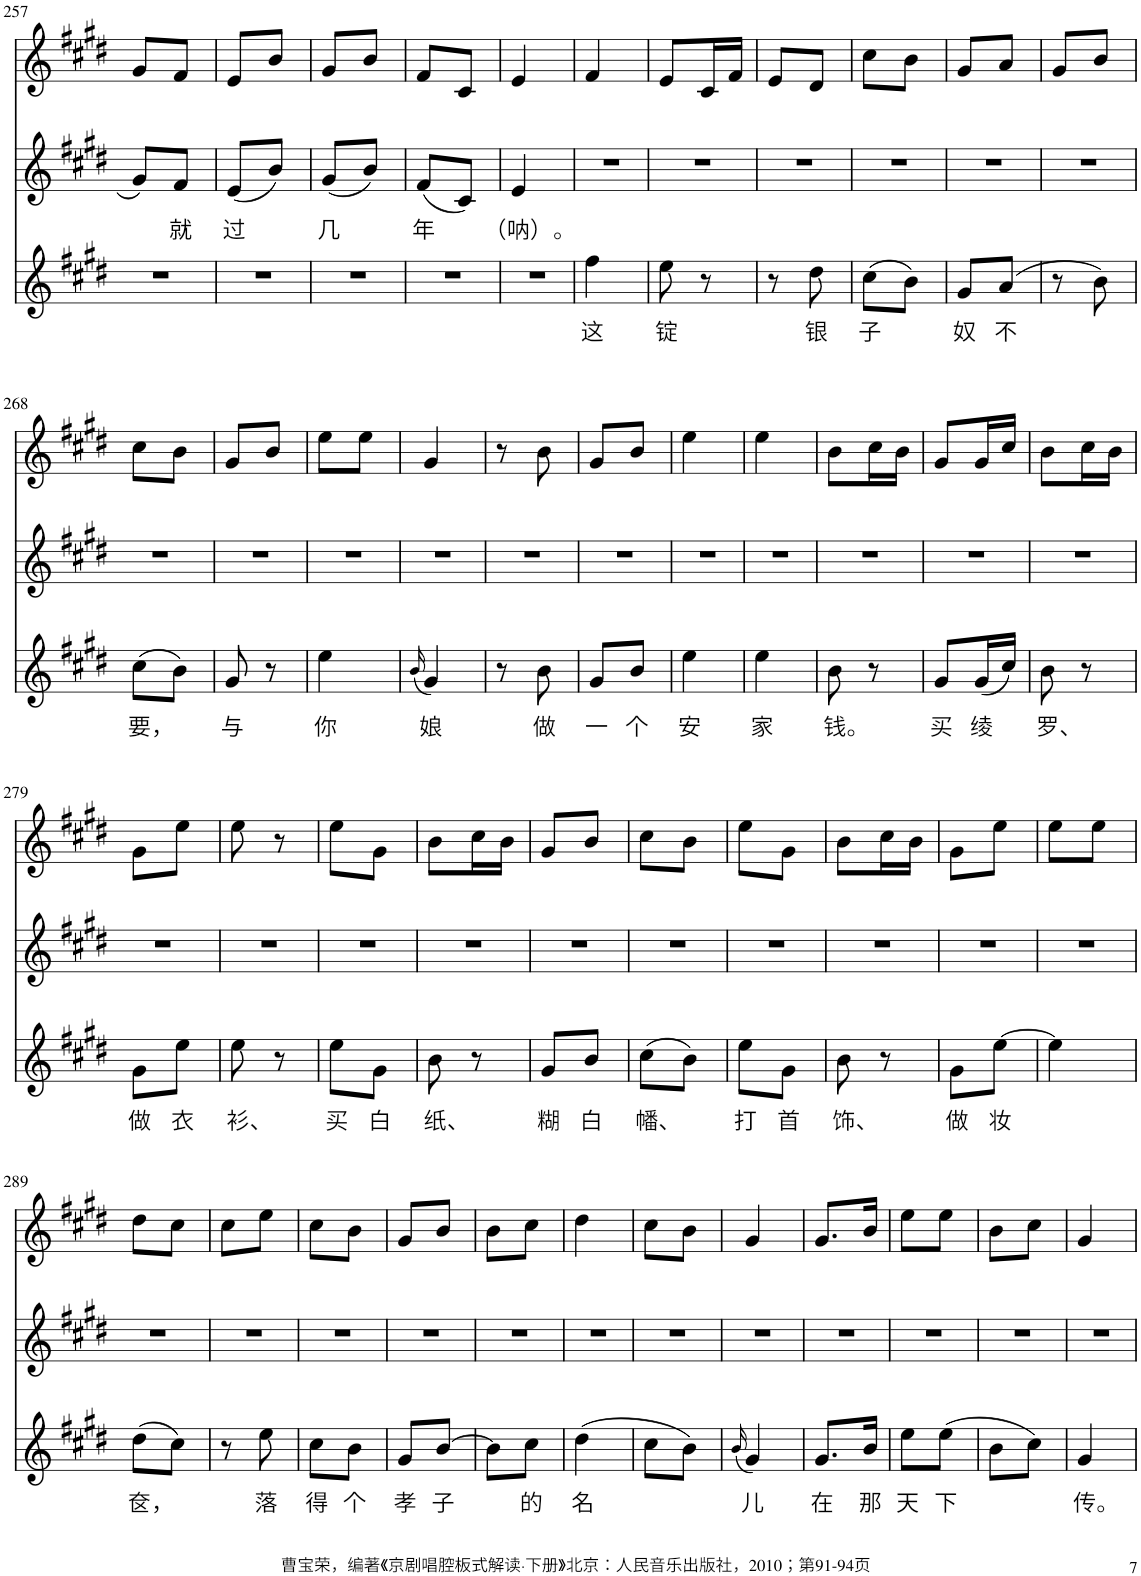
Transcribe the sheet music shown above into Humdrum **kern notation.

**kern	**text	**kern	**text	**kern
*part3	*part3	*part2	*part2	*part1
*staff3	*staff3	*staff2	*staff2	*staff1
*I"Piano	*	*I"Piano	*	*I"Piano
*I'Pno	*	*I'Pno	*	*I'Pno
!!LO:PB:g=z
*clefG2	*	*clefG2	*	*clefG2
*k[f#c#g#d#]	*	*k[f#c#g#d#]	*	*k[f#c#g#d#]
*M1/4	*	*M1/4	*	*M1/4
=257	=257	=257	=257	=257
4r	.	8g#/L	.	8g#/L
!	!	!	!LO:LY:b	!
.	.	8f#/J	就	8f#/J
=258	=258	=258	=258	=258
!	!	!	!LO:LY:b	!
4r	.	(8e/L	过	8e/L
.	.	8b/J)	.	8b/J
=259	=259	=259	=259	=259
!	!	!	!LO:LY:b	!
4r	.	(8g#/L	几	8g#/L
.	.	8b/J)	.	8b/J
=260	=260	=260	=260	=260
!	!	!	!LO:LY:b	!
4r	.	(8f#/L	年	8f#/L
.	.	8c#/J)	.	8c#/J
=261	=261	=261	=261	=261
!	!	!	!LO:LY:b	!
4r	.	4e/	（呐）。	4e/
=262	=262	=262	=262	=262
!	!LO:LY:b	!	!	!
4ff#\	这	4r	.	4f#/
=263	=263	=263	=263	=263
!	!LO:LY:b	!	!	!
8ee\	锭	4r	.	8e/L
8r	.	.	.	16c#/L
.	.	.	.	16f#/JJ
=264	=264	=264	=264	=264
8r	.	4r	.	8e/L
!	!LO:LY:b	!	!	!
8dd#\	银	.	.	8d#/J
=265	=265	=265	=265	=265
!	!LO:LY:b	!	!	!
(8cc#\L	子	4r	.	8cc#\L
8b\J)	.	.	.	8b\J
=266	=266	=266	=266	=266
!	!LO:LY:b	!	!	!
8g#/L	奴	4r	.	8g#/L
!	!LO:LY:b	!	!	!
(8a/J	不	.	.	8a/J
=267	=267	=267	=267	=267
8r	.	4r	.	8g#/L
8b\)	.	.	.	8b/J
!!LO:LB:g=z
=268	=268	=268	=268	=268
!	!LO:LY:b	!	!	!
(8cc#\L	要，	4r	.	8cc#\L
8b\J)	.	.	.	8b\J
=269	=269	=269	=269	=269
!	!LO:LY:b	!	!	!
8g#/	与	4r	.	8g#/L
8r	.	.	.	8b/J
=270	=270	=270	=270	=270
!	!LO:LY:b	!	!	!
4ee\	你	4r	.	8ee\L
.	.	.	.	8ee\J
=271	=271	=271	=271	=271
(16qb/	.	.	.	.
!	!LO:LY:b	!	!	!
4g#/)	娘	4r	.	4g#/
=272	=272	=272	=272	=272
8r	.	4r	.	8r
!	!LO:LY:b	!	!	!
8b\	做	.	.	8b\
=273	=273	=273	=273	=273
!	!LO:LY:b	!	!	!
8g#/L	一	4r	.	8g#/L
!	!LO:LY:b	!	!	!
8b/J	个	.	.	8b/J
=274	=274	=274	=274	=274
!	!LO:LY:b	!	!	!
4ee\	安	4r	.	4ee\
=275	=275	=275	=275	=275
!	!LO:LY:b	!	!	!
4ee\	家	4r	.	4ee\
=276	=276	=276	=276	=276
!	!LO:LY:b	!	!	!
8b\	钱。	4r	.	8b\L
8r	.	.	.	16cc#\L
.	.	.	.	16b\JJ
=277	=277	=277	=277	=277
!	!LO:LY:b	!	!	!
8g#/L	买	4r	.	8g#/L
!	!LO:LY:b	!	!	!
(16g#/L	绫	.	.	16g#/L
16cc#/JJ)	.	.	.	16cc#/JJ
=278	=278	=278	=278	=278
!	!LO:LY:b	!	!	!
8b\	罗、	4r	.	8b\L
8r	.	.	.	16cc#\L
.	.	.	.	16b\JJ
!!LO:LB:g=z
=279	=279	=279	=279	=279
!	!LO:LY:b	!	!	!
8g#\L	做	4r	.	8g#\L
!	!LO:LY:b	!	!	!
8ee\J	衣	.	.	8ee\J
=280	=280	=280	=280	=280
!	!LO:LY:b	!	!	!
8ee\	衫、	4r	.	8ee\
8r	.	.	.	8r
=281	=281	=281	=281	=281
!	!LO:LY:b	!	!	!
8ee\L	买	4r	.	8ee\L
!	!LO:LY:b	!	!	!
8g#\J	白	.	.	8g#\J
=282	=282	=282	=282	=282
!	!LO:LY:b	!	!	!
8b\	纸、	4r	.	8b\L
8r	.	.	.	16cc#\L
.	.	.	.	16b\JJ
=283	=283	=283	=283	=283
!	!LO:LY:b	!	!	!
8g#/L	糊	4r	.	8g#/L
!	!LO:LY:b	!	!	!
8b/J	白	.	.	8b/J
=284	=284	=284	=284	=284
!	!LO:LY:b	!	!	!
(8cc#\L	幡、	4r	.	8cc#\L
8b\J)	.	.	.	8b\J
=285	=285	=285	=285	=285
!	!LO:LY:b	!	!	!
8ee\L	打	4r	.	8ee\L
!	!LO:LY:b	!	!	!
8g#\J	首	.	.	8g#\J
=286	=286	=286	=286	=286
!	!LO:LY:b	!	!	!
8b\	饰、	4r	.	8b\L
8r	.	.	.	16cc#\L
.	.	.	.	16b\JJ
=287	=287	=287	=287	=287
!	!LO:LY:b	!	!	!
8g#\L	做	4r	.	8g#\L
!	!LO:LY:b	!	!	!
[8ee\J	妆	.	.	8ee\J
=288	=288	=288	=288	=288
4ee\]	.	4r	.	8ee\L
.	.	.	.	8ee\J
!!LO:LB:g=z
=289	=289	=289	=289	=289
!	!LO:LY:b	!	!	!
(8dd#\L	奁，	4r	.	8dd#\L
8cc#\J)	.	.	.	8cc#\J
=290	=290	=290	=290	=290
8r	.	4r	.	8cc#\L
!	!LO:LY:b	!	!	!
8ee\	落	.	.	8ee\J
=291	=291	=291	=291	=291
!	!LO:LY:b	!	!	!
8cc#\L	得	4r	.	8cc#\L
!	!LO:LY:b	!	!	!
8b\J	个	.	.	8b\J
=292	=292	=292	=292	=292
!	!LO:LY:b	!	!	!
8g#/L	孝	4r	.	8g#/L
!	!LO:LY:b	!	!	!
[8b/J	子	.	.	8b/J
=293	=293	=293	=293	=293
8b\L]	.	4r	.	8b\L
!	!LO:LY:b	!	!	!
8cc#\J	的	.	.	8cc#\J
=294	=294	=294	=294	=294
!	!LO:LY:b	!	!	!
(4dd#\	名	4r	.	4dd#\
=295	=295	=295	=295	=295
8cc#\L	.	4r	.	8cc#\L
8b\J)	.	.	.	8b\J
=296	=296	=296	=296	=296
(16qb/	.	.	.	.
!	!LO:LY:b	!	!	!
4g#/)	儿	4r	.	4g#/
=297	=297	=297	=297	=297
!	!LO:LY:b	!	!	!
8.g#/L	在	4r	.	8.g#/L
!	!LO:LY:b	!	!	!
16b/Jk	那	.	.	16b/Jk
=298	=298	=298	=298	=298
!	!LO:LY:b	!	!	!
8ee\L	天	4r	.	8ee\L
!	!LO:LY:b	!	!	!
(8ee\J	下	.	.	8ee\J
=299	=299	=299	=299	=299
8b\L	.	4r	.	8b\L
8cc#\J)	.	.	.	8cc#\J
=300	=300	=300	=300	=300
!	!LO:LY:b	!	!	!
4g#/	传。	4r	.	4g#/
=	=	=	=	=
*-	*-	*-	*-	*-
